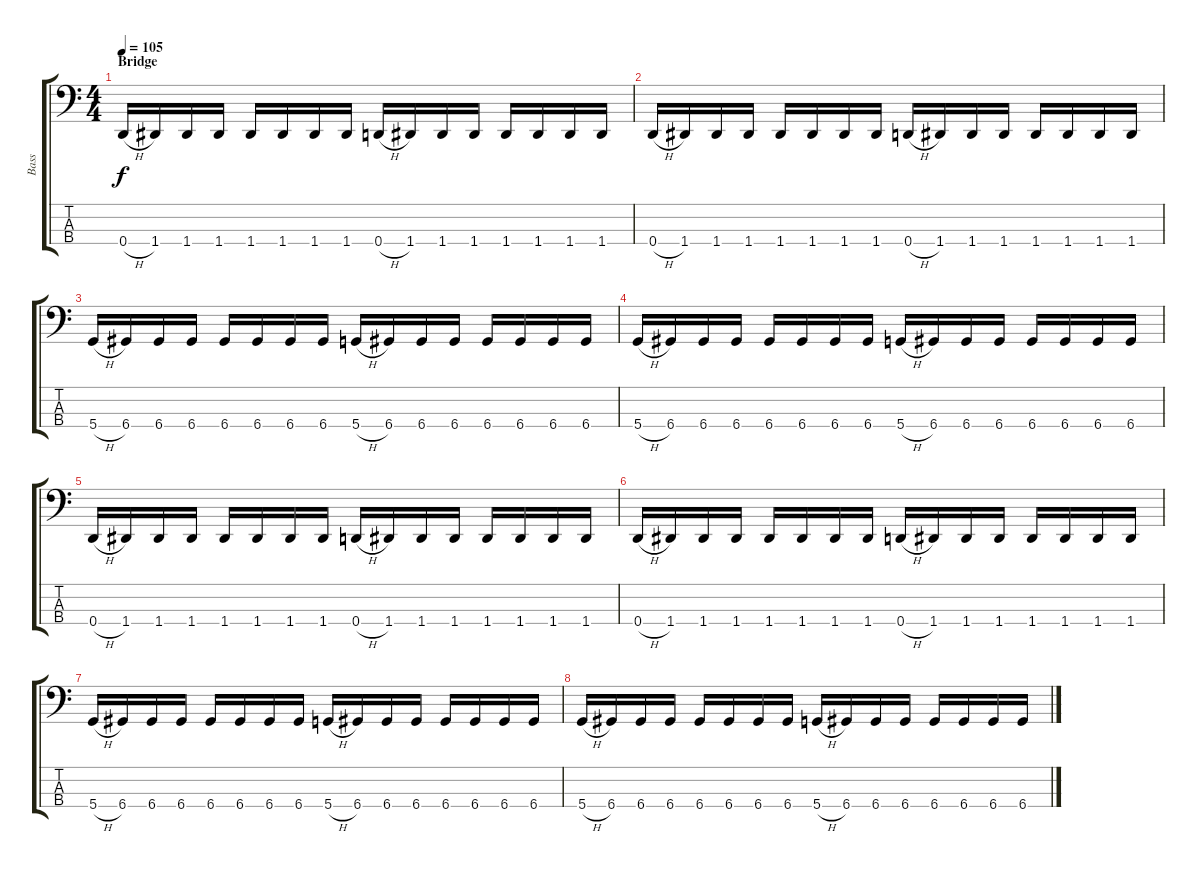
\track ("Bass" "Bass") {instrument electricbassfinger}
\staff {score tabs}
\tuning (G2 D2 A1 D1) {hide}
\ts (4 4)
\section ("" "Bridge")
\tempo 105
\clef f4
\ks c
0.4{h}.16{dy f} 1.4.16 1.4.16 1.4.16 1.4.16 1.4.16 1.4.16 1.4.16 0.4{h}.16 1.4.16 1.4.16 1.4.16 1.4.16 1.4.16 1.4.16 1.4.16 |
0.4{h}.16 1.4.16 1.4.16 1.4.16 1.4.16 1.4.16 1.4.16 1.4.16 0.4{h}.16 1.4.16 1.4.16 1.4.16 1.4.16 1.4.16 1.4.16 1.4.16 |
5.4{h}.16 6.4.16 6.4.16 6.4.16 6.4.16 6.4.16 6.4.16 6.4.16 5.4{h}.16 6.4.16 6.4.16 6.4.16 6.4.16 6.4.16 6.4.16 6.4.16 |
5.4{h}.16 6.4.16 6.4.16 6.4.16 6.4.16 6.4.16 6.4.16 6.4.16 5.4{h}.16 6.4.16 6.4.16 6.4.16 6.4.16 6.4.16 6.4.16 6.4.16 |
0.4{h}.16 1.4.16 1.4.16 1.4.16 1.4.16 1.4.16 1.4.16 1.4.16 0.4{h}.16 1.4.16 1.4.16 1.4.16 1.4.16 1.4.16 1.4.16 1.4.16 |
0.4{h}.16 1.4.16 1.4.16 1.4.16 1.4.16 1.4.16 1.4.16 1.4.16 0.4{h}.16 1.4.16 1.4.16 1.4.16 1.4.16 1.4.16 1.4.16 1.4.16 |
5.4{h}.16 6.4.16 6.4.16 6.4.16 6.4.16 6.4.16 6.4.16 6.4.16 5.4{h}.16 6.4.16 6.4.16 6.4.16 6.4.16 6.4.16 6.4.16 6.4.16 |
5.4{h}.16 6.4.16 6.4.16 6.4.16 6.4.16 6.4.16 6.4.16 6.4.16 5.4{h}.16 6.4.16 6.4.16 6.4.16 6.4.16 6.4.16 6.4.16 6.4.16
